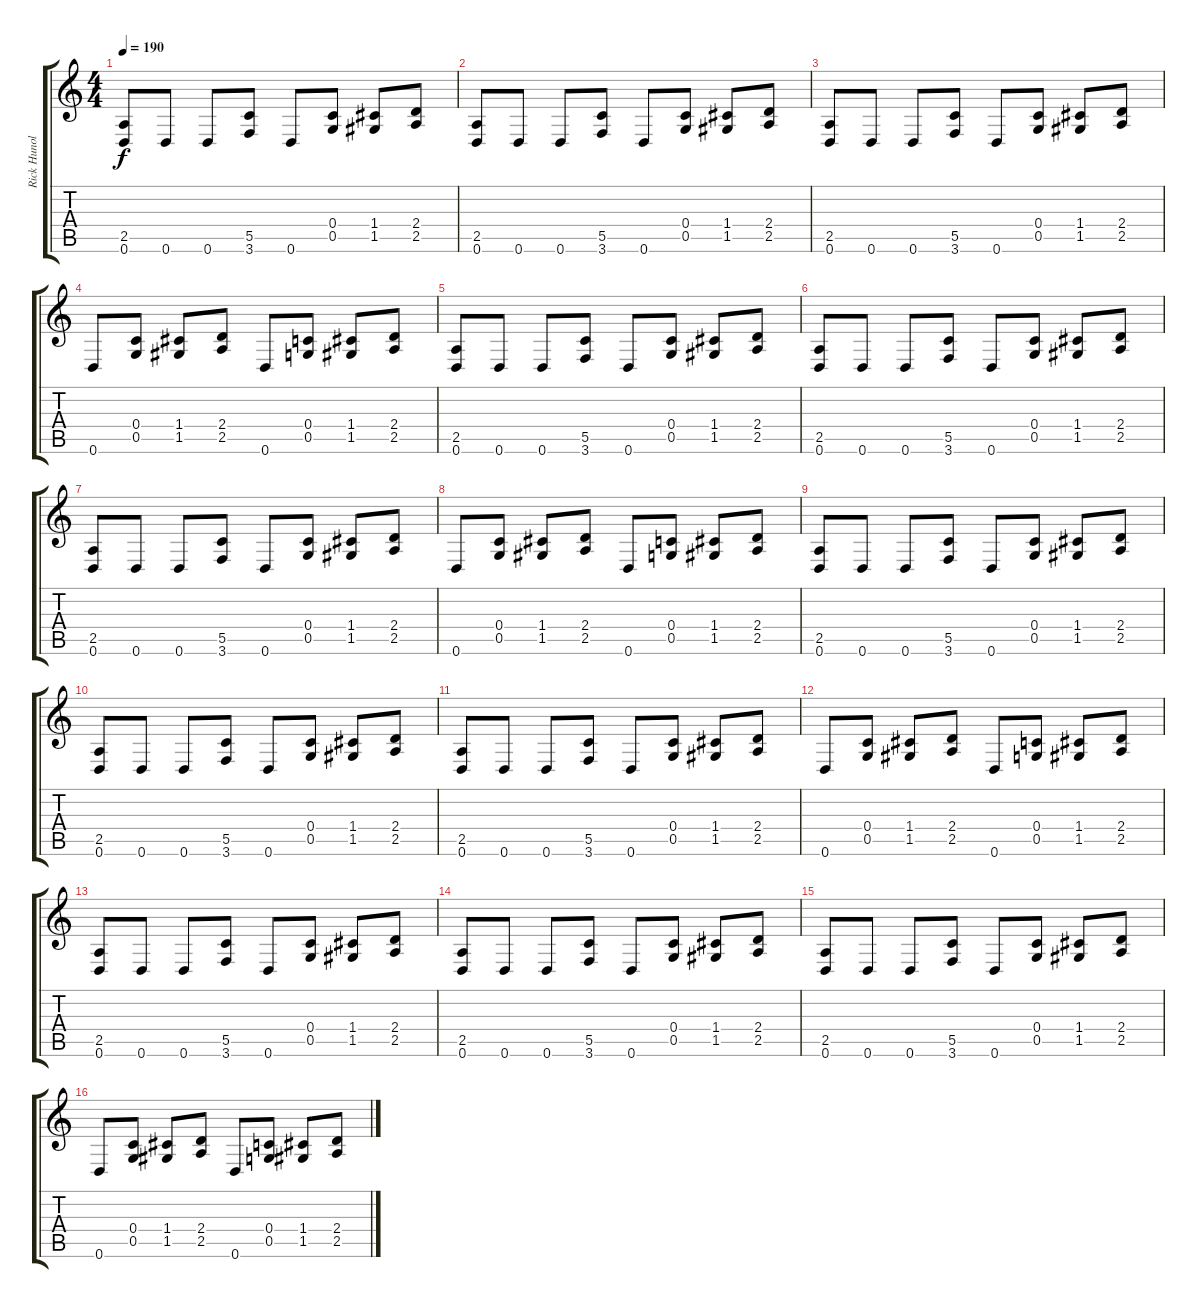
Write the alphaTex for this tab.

\track ("Rick Hunolt" "Rick Hunol") {instrument distortionguitar}
\staff {score tabs}
\tuning (D4 A3 F3 C3 G2 D2) {hide}
\ts (4 4)
\tempo 190
\clef g2
\ks c
(2.5 0.6).8{dy f} 0.6.8 0.6.8 (5.5 3.6).8 0.6.8 (0.4 0.5).8 (1.4 1.5).8 (2.4 2.5).8 |
(2.5 0.6).8 0.6.8 0.6.8 (5.5 3.6).8 0.6.8 (0.4 0.5).8 (1.4 1.5).8 (2.4 2.5).8 |
(2.5 0.6).8 0.6.8 0.6.8 (5.5 3.6).8 0.6.8 (0.4 0.5).8 (1.4 1.5).8 (2.4 2.5).8 |
0.6.8 (0.4 0.5).8 (1.4 1.5).8 (2.4 2.5).8 0.6.8 (0.4 0.5).8 (1.4 1.5).8 (2.4 2.5).8 |
(2.5 0.6).8 0.6.8 0.6.8 (5.5 3.6).8 0.6.8 (0.4 0.5).8 (1.4 1.5).8 (2.4 2.5).8 |
(2.5 0.6).8 0.6.8 0.6.8 (5.5 3.6).8 0.6.8 (0.4 0.5).8 (1.4 1.5).8 (2.4 2.5).8 |
(2.5 0.6).8 0.6.8 0.6.8 (5.5 3.6).8 0.6.8 (0.4 0.5).8 (1.4 1.5).8 (2.4 2.5).8 |
0.6.8 (0.4 0.5).8 (1.4 1.5).8 (2.4 2.5).8 0.6.8 (0.4 0.5).8 (1.4 1.5).8 (2.4 2.5).8 |
(2.5 0.6).8 0.6.8 0.6.8 (5.5 3.6).8 0.6.8 (0.4 0.5).8 (1.4 1.5).8 (2.4 2.5).8 |
(2.5 0.6).8 0.6.8 0.6.8 (5.5 3.6).8 0.6.8 (0.4 0.5).8 (1.4 1.5).8 (2.4 2.5).8 |
(2.5 0.6).8 0.6.8 0.6.8 (5.5 3.6).8 0.6.8 (0.4 0.5).8 (1.4 1.5).8 (2.4 2.5).8 |
0.6.8 (0.4 0.5).8 (1.4 1.5).8 (2.4 2.5).8 0.6.8 (0.4 0.5).8 (1.4 1.5).8 (2.4 2.5).8 |
(2.5 0.6).8 0.6.8 0.6.8 (5.5 3.6).8 0.6.8 (0.4 0.5).8 (1.4 1.5).8 (2.4 2.5).8 |
(2.5 0.6).8 0.6.8 0.6.8 (5.5 3.6).8 0.6.8 (0.4 0.5).8 (1.4 1.5).8 (2.4 2.5).8 |
(2.5 0.6).8 0.6.8 0.6.8 (5.5 3.6).8 0.6.8 (0.4 0.5).8 (1.4 1.5).8 (2.4 2.5).8 |
0.6.8 (0.4 0.5).8 (1.4 1.5).8 (2.4 2.5).8 0.6.8 (0.4 0.5).8 (1.4 1.5).8 (2.4 2.5).8
